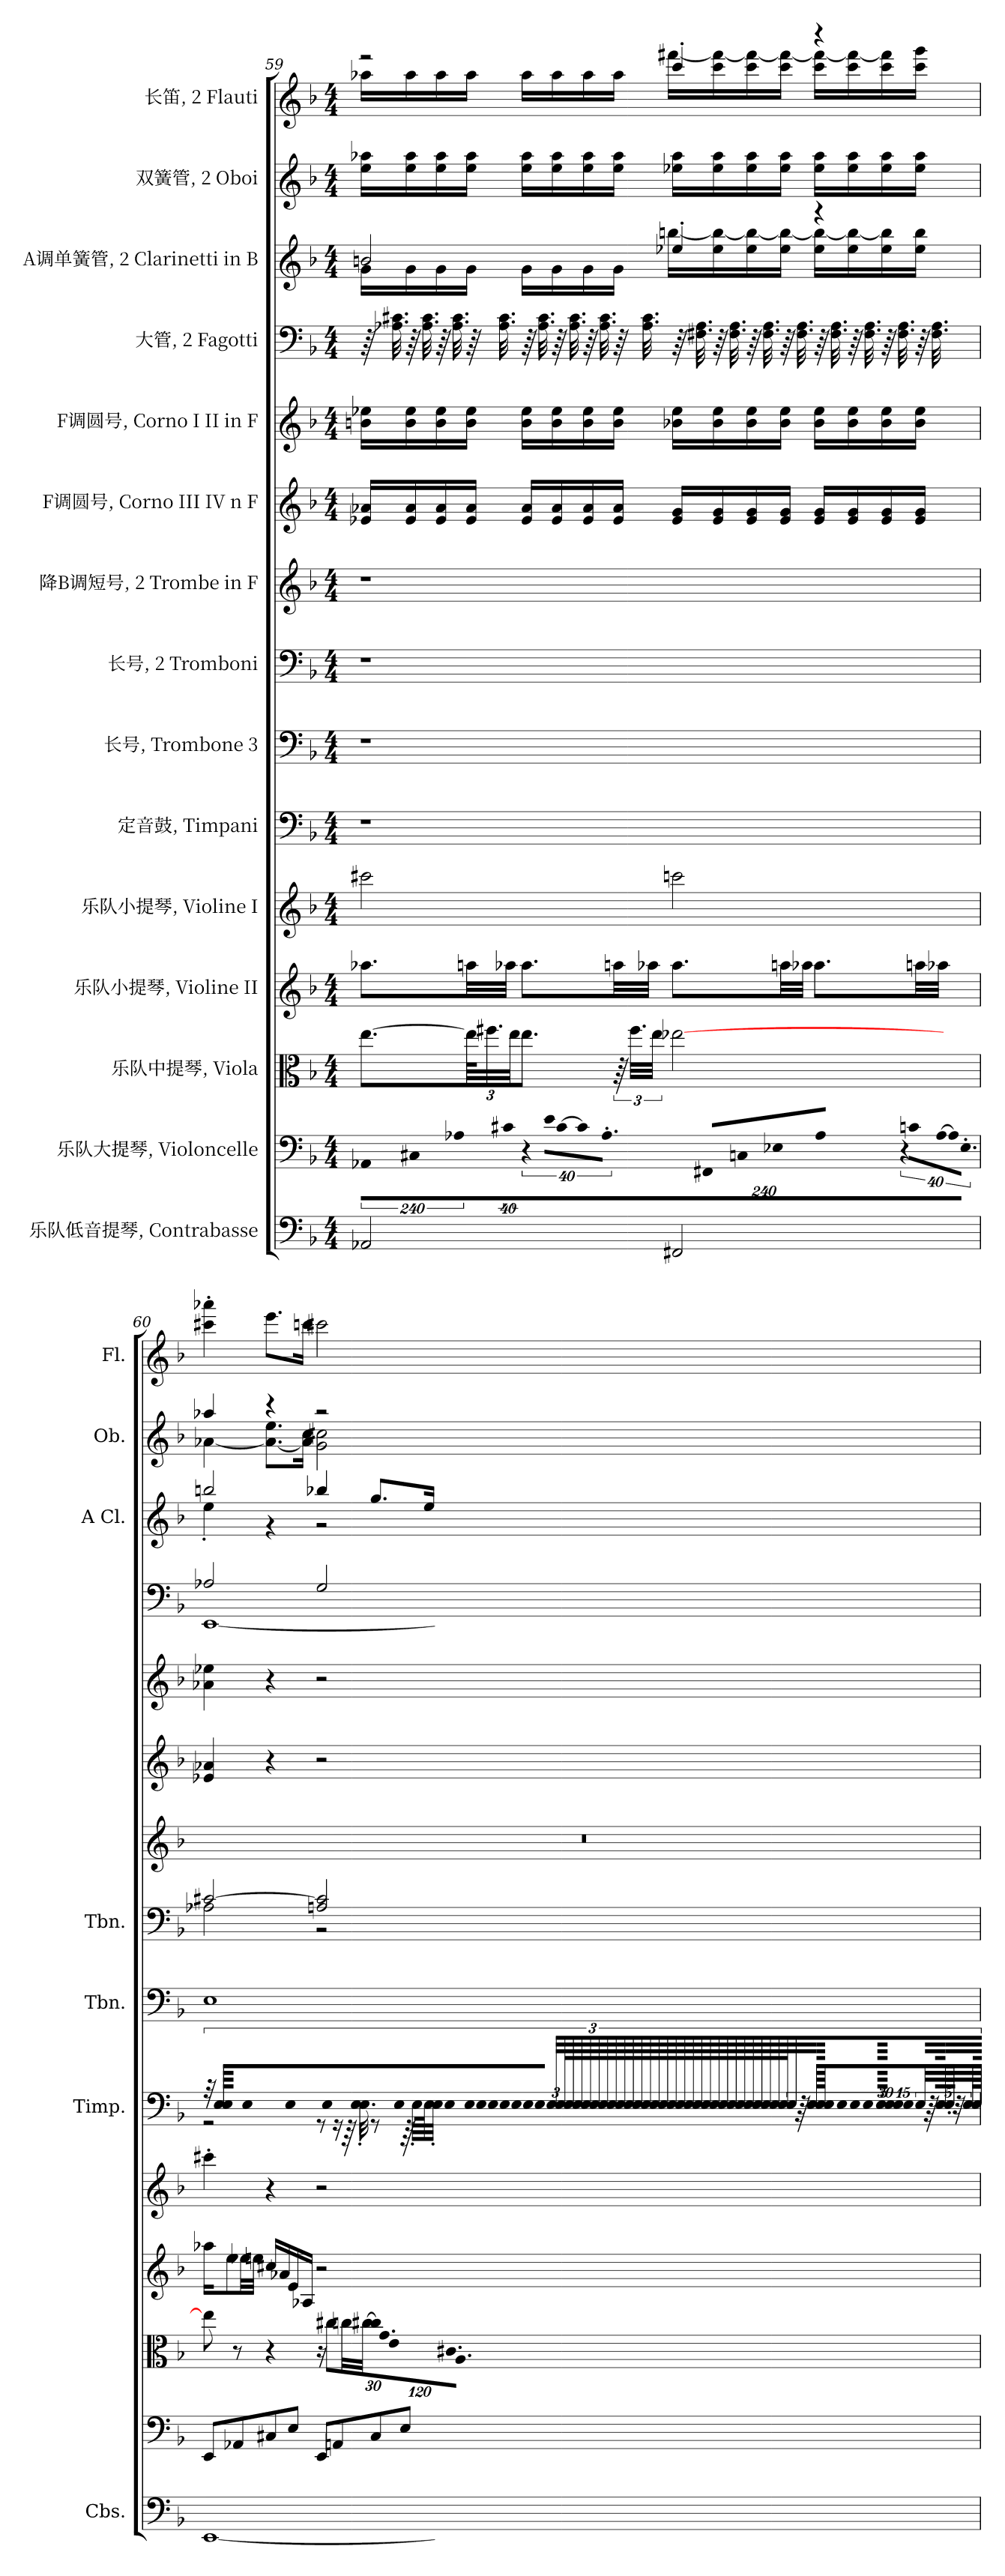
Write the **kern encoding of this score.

**kern	**kern	**kern	**kern	**kern	**kern	**kern	**kern	**kern	**kern	**kern	**kern	**kern	**kern	**kern
*part15	*part14	*part13	*part12	*part11	*part10	*part9	*part8	*part7	*part6	*part5	*part4	*part3	*part2	*part1
*staff15	*staff14	*staff13	*staff12	*staff11	*staff10	*staff9	*staff8	*staff7	*staff6	*staff5	*staff4	*staff3	*staff2	*staff1
*I"乐队低音提琴, Contrabasse	*I"乐队大提琴, Violoncelle	*I"乐队中提琴, Viola	*I"乐队小提琴, Violine II	*I"乐队小提琴, Violine I	*I"定音鼓, Timpani	*I"长号, Trombone 3	*I"长号, 2 Tromboni	*I"降B调短号, 2 Trombe in F	*I"F调圆号, Corno III IV n F	*I"F调圆号, Corno I II in F	*I"大管, 2 Fagotti	*I"A调单簧管, 2 Clarinetti in B	*I"双簧管, 2 Oboi	*I"长笛, 2 Flauti
*I'Cbs.	*	*	*	*	*I'Timp.	*I'Tbn.	*I'Tbn.	*	*	*	*	*I'A Cl.	*I'Ob.	*I'Fl.
!!LO:PB:g=z
*clefF4	*clefF4	*clefC3	*clefG2	*clefG2	*clefF4	*clefF4	*clefF4	*clefG2	*clefG2	*clefG2	*clefF4	*clefG2	*clefG2	*clefG2
*ITrd7c12	*	*	*	*	*	*	*	*ITrd1c2	*ITrd4c7	*ITrd4c7	*	*ITrd2c3	*	*
*k[b-]	*k[b-]	*k[b-]	*k[b-]	*k[b-]	*k[b-]	*k[b-]	*k[b-]	*k[b-e-a-]	*k[b-e-]	*k[b-e-]	*k[b-]	*k[f#c#]	*k[b-]	*k[b-]
*M4/4	*M4/4	*M4/4	*M4/4	*M4/4	*M4/4	*M4/4	*M4/4	*M4/4	*M4/4	*M4/4	*M4/4	*M4/4	*M4/4	*M4/4
*MM55	*MM55	*MM55	*MM55	*MM55	*MM55	*MM55	*MM55	*MM55	*MM55	*MM55	*MM55	*MM55	*MM55	*MM55
=59	=59	=59	=59	=59	=59	=59	=59	=59	=59	=59	=59	=59	=59	=59
!	!LO:N:vis=16	!	!	!	!	!	!	!	!	!	!	!	!	!
*	*	*	*	*	*	*	*	*	*	*	*	*^	*	*^
2AAA-X/	1920%137AA-X\LL	[8.ee\L	8.aa-X\L	2ccc#X\	1r	1r	1r	1r	16A-X/ 16d-X/LL	16en\ 16a-X\LL	64r	2g#X/	16e\LL	16ee\ 16aa-X\LL	2r	16aa-X\LL
.	.	.	.	.	.	.	.	.	.	.	32.A-X\ 32.c#X\	.	.	.	.	.
.	.	.	.	.	.	.	.	.	16A-/ 16d-/	16e\ 16a-\	64r	.	16e\	16ee\ 16aa-\	.	16aa-\
!	!LO:N:vis=16	!	!	!	!	!	!	!	!	!	!	!	!	!	!	!
.	1920%137C#X\	.	.	.	.	.	.	.	.	.	.	.	.	.	.	.
.	.	.	.	.	.	.	.	.	.	.	32.A-\ 32.c#\	.	.	.	.	.
.	.	.	.	.	.	.	.	.	16A-/ 16d-/	16e\ 16a-\	64r	.	16e\	16ee\ 16aa-\	.	16aa-\
.	.	.	.	.	.	.	.	.	.	.	32.A-\ 32.c#\	.	.	.	.	.
!	!LO:N:vis=16	!	!	!	!	!	!	!	!	!	!	!	!	!	!	!
.	1920%137A-X\	.	.	.	.	.	.	.	.	.	.	.	.	.	.	.
*	*	*Xbrackettup	*	*	*	*	*	*	*	*	*	*	*	*	*	*
.	.	96ee\KLL]	32aan\LL	.	.	.	.	.	16A-/ 16d-/JJ	16e\ 16a-\JJ	64r	.	16e\JJ	16ee\ 16aa-\JJ	.	16aa-\JJ
.	.	48.ff#X\	.	.	.	.	.	.	.	.	.	.	.	.	.	.
.	.	.	.	.	.	.	.	.	.	.	32.A-\ 32.c#\	.	.	.	.	.
!	!LO:N:vis=32	!	!	!	!	!	!	!	!	!	!	!	!	!	!	!
.	640%23c#X\JJk	.	.	.	.	.	.	.	.	.	.	.	.	.	.	.
.	.	.	32aa-X\JJJ	.	.	.	.	.	.	.	.	.	.	.	.	.
.	.	48ee\JJ	.	.	.	.	.	.	.	.	.	.	.	.	.	.
!	!LO:N:vis=32	!	!	!	!	!	!	!	!	!	!	!	!	!	!	!
.	640%23r	8.ee\J	8.aa-\L	.	.	.	.	.	16A-/ 16d-/LL	16e\ 16a-\LL	64r	.	16e\LL	16ee\ 16aa-\LL	.	16aa-\LL
.	.	.	.	.	.	.	.	.	.	.	32.A-\ 32.c#\	.	.	.	.	.
!	!LO:N:vis=32	!	!	!	!	!	!	!	!	!	!	!	!	!	!	!
.	640%23e\LLL	.	.	.	.	.	.	.	.	.	.	.	.	.	.	.
.	.	.	.	.	.	.	.	.	16A-/ 16d-/	16e\ 16a-\	64r	.	16e\	16ee\ 16aa-\	.	16aa-\
!	!LO:N:vis=32	!	!	!	!	!	!	!	!	!	!	!	!	!	!	!
.	[640%23c#\	.	.	.	.	.	.	.	.	.	.	.	.	.	.	.
.	.	.	.	.	.	.	.	.	.	.	32.A-\ 32.c#\	.	.	.	.	.
!	!LO:N:vis=32	!	!	!	!	!	!	!	!	!	!	!	!	!	!	!
.	640%23c#\J]	.	.	.	.	.	.	.	.	.	.	.	.	.	.	.
.	.	.	.	.	.	.	.	.	16A-/ 16d-/	16e\ 16a-\	64r	.	16e\	16ee\ 16aa-\	.	16aa-\
.	.	.	.	.	.	.	.	.	.	.	32.A-\ 32.c#\	.	.	.	.	.
!	!LO:N:vis=16.	!	!	!	!	!	!	!	!	!	!	!	!	!	!	!
.	960%103A-'\JJ	.	.	.	.	.	.	.	.	.	.	.	.	.	.	.
*	*	*brackettup	*	*	*	*	*	*	*	*	*	*	*	*	*	*
.	.	96r	32aan\LL	.	.	.	.	.	16A-/ 16d-/JJ	16e\ 16a-\JJ	64r	.	16e\JJ	16ee\ 16aa-\JJ	.	16aa-\JJ
.	.	48.ff#\LLL	.	.	.	.	.	.	.	.	.	.	.	.	.	.
.	.	.	.	.	.	.	.	.	.	.	32.A-\ 32.c#\	.	.	.	.	.
.	.	.	32aa-X\JJJ	.	.	.	.	.	.	.	.	.	.	.	.	.
.	.	48ee\JJJ	.	.	.	.	.	.	.	.	.	.	.	.	.	.
*	*	*	*	*	*	*	*	*	*	*	*	*	*	*	*MM54	*
2FFF#X/	.	[2ee-X\	8.aa-\L	2cccn\	.	.	.	.	16A-/ 16c/LL	16e-X\ 16a-\LL	64r	4ccn'/	[16gg#X\LL	16ee-X\ 16aa-\LL	4ccc'/	[16fff#X\LL
!	!LO:N:vis=16	!	!	!	!	!	!	!	!	!	!	!	!	!	!	!
.	1920%137FF#X/LL	.	.	.	.	.	.	.	.	.	.	.	.	.	.	.
.	.	.	.	.	.	.	.	.	.	.	32.F#X\ 32.A-\	.	.	.	.	.
.	.	.	.	.	.	.	.	.	16A-/ 16c/	16e-\ 16a-\	64r	.	16cc\ 16gg#\_	16ee-\ 16aa-\	.	16ccc\ 16fff#\_
!	!LO:N:vis=16	!	!	!	!	!	!	!	!	!	!	!	!	!	!	!
.	1920%137Cn/	.	.	.	.	.	.	.	.	.	.	.	.	.	.	.
.	.	.	.	.	.	.	.	.	.	.	32.F#\ 32.A-\	.	.	.	.	.
.	.	.	.	.	.	.	.	.	16A-/ 16c/	16e-\ 16a-\	64r	.	16cc\ 16gg#\_	16ee-\ 16aa-\	.	16ccc\ 16fff#\_
.	.	.	.	.	.	.	.	.	.	.	32.F#\ 32.A-\	.	.	.	.	.
!	!LO:N:vis=16	!	!	!	!	!	!	!	!	!	!	!	!	!	!	!
.	1920%137E-X/	.	.	.	.	.	.	.	.	.	.	.	.	.	.	.
.	.	.	32aan\LL	.	.	.	.	.	16A-/ 16c/JJ	16e-\ 16a-\JJ	64r	.	16cc\ 16gg#\_JJ	16ee-\ 16aa-\JJ	.	16ccc\ 16fff#\_JJ
.	.	.	.	.	.	.	.	.	.	.	32.F#\ 32.A-\	.	.	.	.	.
!	!LO:N:vis=32	!	!	!	!	!	!	!	!	!	!	!	!	!	!	!
.	640%23A-/JJk	.	.	.	.	.	.	.	.	.	.	.	.	.	.	.
.	.	.	32aa-X\JJJ	.	.	.	.	.	.	.	.	.	.	.	.	.
.	.	.	8.aa-\L	.	.	.	.	.	16A-/ 16c/LL	16e-\ 16a-\LL	64r	4r	16cc\ 16gg#\_LL	16ee-\ 16aa-\LL	4r	16ccc\ 16fff#\_LL
!	!LO:N:vis=32	!	!	!	!	!	!	!	!	!	!	!	!	!	!	!
.	640%23r	.	.	.	.	.	.	.	.	.	.	.	.	.	.	.
.	.	.	.	.	.	.	.	.	.	.	32.F#\ 32.A-\	.	.	.	.	.
!	!LO:N:vis=32	!	!	!	!	!	!	!	!	!	!	!	!	!	!	!
.	640%23cn\LLL	.	.	.	.	.	.	.	.	.	.	.	.	.	.	.
.	.	.	.	.	.	.	.	.	16A-/ 16c/	16e-\ 16a-\	64r	.	16cc\ 16gg#\_	16ee-\ 16aa-\	.	16ccc\ 16fff#\_
!	!LO:N:vis=32	!	!	!	!	!	!	!	!	!	!	!	!	!	!	!
.	[640%23A-\	.	.	.	.	.	.	.	.	.	.	.	.	.	.	.
.	.	.	.	.	.	.	.	.	.	.	32.F#\ 32.A-\	.	.	.	.	.
!	!LO:N:vis=32	!	!	!	!	!	!	!	!	!	!	!	!	!	!	!
.	640%23A-\J]	.	.	.	.	.	.	.	.	.	.	.	.	.	.	.
.	.	.	.	.	.	.	.	.	16A-/ 16c/	16e-\ 16a-\	64r	.	16cc\ 16gg#\]	16ee-\ 16aa-\	.	16ccc\ 16fff#\]
.	.	.	.	.	.	.	.	.	.	.	32.F#\ 32.A-\	.	.	.	.	.
!	!LO:N:vis=16.	!	!	!	!	!	!	!	!	!	!	!	!	!	!	!
.	960%103E-'\JJ	.	.	.	.	.	.	.	.	.	.	.	.	.	.	.
.	.	.	32aan\LL	.	.	.	.	.	16A-/ 16c/JJ	16e-\ 16a-\JJ	64r	.	16cc\ 16gg#\JJ	16ee-\ 16aa-\JJ	.	16ccc\ 16ggg\JJ
.	.	.	.	.	.	.	.	.	.	.	32.F#\ 32.A-\	.	.	.	.	.
.	.	.	32aa-X\JJJ	.	.	.	.	.	.	.	.	.	.	.	.	.
480ryy	.	480ryy	480ryy	480ryy	480ryy	480ryy	480ryy	480ryy	480ryy	480ryy	480ryy	480ryy	480ryy	480ryy	480ryy	480ryy
*	*	*	*	*	*	*	*	*	*	*	*	*	*	*	*v	*v
!!LO:PB:g=z
=60	=60	=60	=60	=60	=60	=60	=60	=60	=60	=60	=60	=60	=60	=60	=60
*	*	*	*	*	*	*	*	*	*	*	*	*	*	*	*MM46
*	*	*	*	*	*^	*	*^	*	*	*	*^	*	*	*^	*
[1EEE	8EE/L	8ee-\]	16aa-X\KL	4ccc#X'\	48r	2r	1E	[2c#X/	2A-X\	1r	4A-X/ 4d-X/	4d-X\ 4a-X\	2A-X/	[1EE	2gg#X/	4cc#'\	4aa-X/	[4a-X\	4ccc#X\' 4aaa-X\'
.	.	.	.	.	96E/LLLL	.	.	.	.	.	.	.	.	.	.	.	.	.	.
.	.	.	.	.	64E/	.	.	.	.	.	.	.	.	.	.	.	.	.	.
.	.	.	.	.	64E/	.	.	.	.	.	.	.	.	.	.	.	.	.	.
.	.	.	8ee\	.	64E/	.	.	.	.	.	.	.	.	.	.	.	.	.	.
.	.	.	.	.	64E/	.	.	.	.	.	.	.	.	.	.	.	.	.	.
.	.	.	.	.	64E/	.	.	.	.	.	.	.	.	.	.	.	.	.	.
.	.	.	.	.	64E/	.	.	.	.	.	.	.	.	.	.	.	.	.	.
.	8AA-X/	8r	.	.	64E/	.	.	.	.	.	.	.	.	.	.	.	.	.	.
.	.	.	.	.	64E/	.	.	.	.	.	.	.	.	.	.	.	.	.	.
.	.	.	.	.	64E/	.	.	.	.	.	.	.	.	.	.	.	.	.	.
.	.	.	.	.	64E/	.	.	.	.	.	.	.	.	.	.	.	.	.	.
.	.	.	32ee-X\LL	.	64E/	.	.	.	.	.	.	.	.	.	.	.	.	.	.
.	.	.	.	.	64E/	.	.	.	.	.	.	.	.	.	.	.	.	.	.
.	.	.	32een\JJJ	.	64E/	.	.	.	.	.	.	.	.	.	.	.	.	.	.
.	.	.	.	.	64E/JJJJ	.	.	.	.	.	.	.	.	.	.	.	.	.	.
*	*	*	*	*	*Xbrackettup	*	*	*	*	*	*	*	*	*	*	*	*	*	*
.	8C#X/	4r	16cc#X/LL	4r	48E/LLL	.	.	.	.	.	4r	4r	.	.	.	4r	4r	8.a-\_ 8.ee\L	8.eee\L
.	.	.	.	.	96E/L	.	.	.	.	.	.	.	.	.	.	.	.	.	.
.	.	.	.	.	64E/	.	.	.	.	.	.	.	.	.	.	.	.	.	.
.	.	.	.	.	64E/	.	.	.	.	.	.	.	.	.	.	.	.	.	.
.	.	.	16a-X/	.	64E/	.	.	.	.	.	.	.	.	.	.	.	.	.	.
.	.	.	.	.	64E/	.	.	.	.	.	.	.	.	.	.	.	.	.	.
.	.	.	.	.	64E/	.	.	.	.	.	.	.	.	.	.	.	.	.	.
.	.	.	.	.	64E/	.	.	.	.	.	.	.	.	.	.	.	.	.	.
.	8E/J	.	16e/	.	64E/	.	.	.	.	.	.	.	.	.	.	.	.	.	.
.	.	.	.	.	64E/	.	.	.	.	.	.	.	.	.	.	.	.	.	.
.	.	.	.	.	64E/	.	.	.	.	.	.	.	.	.	.	.	.	.	.
.	.	.	.	.	64E/	.	.	.	.	.	.	.	.	.	.	.	.	.	.
.	.	.	16A-X/JJ	.	64E/	.	.	.	.	.	.	.	.	.	.	.	.	16a-\] 16cc\Jk	16cccn\Jk
.	.	.	.	.	64E/	.	.	.	.	.	.	.	.	.	.	.	.	.	.
.	.	.	.	.	64E/	.	.	.	.	.	.	.	.	.	.	.	.	.	.
.	.	.	.	.	64E/	.	.	.	.	.	.	.	.	.	.	.	.	.	.
*	*	*	*	*	*	*	*	*	*	*	*	*	*	*	*	*	*	*	*MM52
.	8EE/L	16r	2r	2r	64E/	8r	.	2An/ 2c#/]	2r	.	2r	2r	2G/	.	4ggn/	2r	2r	2g\ 2cc#X\	2ccc#X\
.	.	.	.	.	64E/	.	.	.	.	.	.	.	.	.	.	.	.	.	.
.	.	.	.	.	64E/	.	.	.	.	.	.	.	.	.	.	.	.	.	.
.	.	.	.	.	64E/	.	.	.	.	.	.	.	.	.	.	.	.	.	.
.	.	8cc#X\L	.	.	64E/	.	.	.	.	.	.	.	.	.	.	.	.	.	.
.	.	.	.	.	64E/	.	.	.	.	.	.	.	.	.	.	.	.	.	.
.	.	.	.	.	64E/	.	.	.	.	.	.	.	.	.	.	.	.	.	.
.	.	.	.	.	64E/	.	.	.	.	.	.	.	.	.	.	.	.	.	.
.	8AAn/	.	.	.	64E/	16r	.	.	.	.	.	.	.	.	.	.	.	.	.
.	.	.	.	.	64E/	.	.	.	.	.	.	.	.	.	.	.	.	.	.
.	.	.	.	.	64E/	.	.	.	.	.	.	.	.	.	.	.	.	.	.
.	.	.	.	.	64E/J	.	.	.	.	.	.	.	.	.	.	.	.	.	.
*	*	*	*	*	*brackettup	*	*	*	*	*	*	*	*	*	*	*	*	*	*
.	.	32ccn\LL	.	.	40E/JJJ	64r	.	.	.	.	.	.	.	.	.	.	.	.	.
.	.	.	.	.	.	32.E'\	.	.	.	.	.	.	.	.	.	.	.	.	.
.	.	.	.	.	80r	.	.	.	.	.	.	.	.	.	.	.	.	.	.
.	.	[32cc#X\	.	.	.	.	.	.	.	.	.	.	.	.	.	.	.	.	.
.	.	.	.	.	80E/LLLL	.	.	.	.	.	.	.	.	.	.	.	.	.	.
.	.	.	.	.	80E/	.	.	.	.	.	.	.	.	.	.	.	.	.	.
*	*	*Xbrackettup	*	*	*	*	*	*	*	*	*	*	*	*	*	*	*	*	*
!	!	!LO:N:vis=256%9	!	!	!	!	!	!	!	!	!	!	!	!	!	!	!	!	!
.	8C#/	960%17cc#\K]	.	.	64E/	8r	.	.	.	.	.	.	.	.	8.ee/L	.	.	.	.
.	.	.	.	.	64E/	.	.	.	.	.	.	.	.	.	.	.	.	.	.
!	!	!LO:N:vis=32.	!	!	!	!	!	!	!	!	!	!	!	!	!	!	!	!	!
.	.	1920%103g\J	.	.	.	.	.	.	.	.	.	.	.	.	.	.	.	.	.
.	.	.	.	.	64E/	.	.	.	.	.	.	.	.	.	.	.	.	.	.
.	.	.	.	.	64E/	.	.	.	.	.	.	.	.	.	.	.	.	.	.
*	*	*	*	*	*Xbrackettup	*	*	*	*	*	*	*	*	*	*	*	*	*	*
!	!	!	!	!	!LO:N:vis=256%9	!	!	!	!	!	!	!	!	!	!	!	!	!	!
.	.	.	.	.	960%17E/	.	.	.	.	.	.	.	.	.	.	.	.	.	.
!	!	!LO:N:vis=16	!	!	!	!	!	!	!	!	!	!	!	!	!	!	!	!	!
.	.	1920%137e\	.	.	.	.	.	.	.	.	.	.	.	.	.	.	.	.	.
!	!	!	!	!	!LO:N:vis=256%9	!	!	!	!	!	!	!	!	!	!	!	!	!	!
.	.	.	.	.	960%17E/	.	.	.	.	.	.	.	.	.	.	.	.	.	.
.	.	.	.	.	1920ryy	.	.	.	.	.	.	.	.	.	.	.	.	.	.
!	!	!	!	!	!LO:N:vis=256%9	!	!	!	!	!	!	!	!	!	!	!	!	!	!
.	.	.	.	.	960%17E/	.	.	.	.	.	.	.	.	.	.	.	.	.	.
!	!	!	!	!	!LO:N:vis=256.	!	!	!	!	!	!	!	!	!	!	!	!	!	!
.	.	.	.	.	1920%17E/JK	.	.	.	.	.	.	.	.	.	.	.	.	.	.
*	*	*	*	*	*brackettup	*	*	*	*	*	*	*	*	*	*	*	*	*	*
.	8E/J	.	.	.	40E/JJJ	64r	.	.	.	.	.	.	.	.	.	.	.	.	.
.	.	.	.	.	.	32.E'\LLL	.	.	.	.	.	.	.	.	.	.	.	.	.
!	!	!LO:N:vis=32.	!	!	!	!	!	!	!	!	!	!	!	!	!	!	!	!	!
.	.	1920%103c#X\L	.	.	.	.	.	.	.	.	.	.	.	.	.	.	.	.	.
.	.	.	.	.	80r	.	.	.	.	.	.	.	.	.	.	.	.	.	.
.	.	.	.	.	80E/KLLL	.	.	.	.	.	.	.	.	.	.	.	.	.	.
.	.	.	.	.	40E'/JJJ	.	.	.	.	.	.	.	.	.	.	.	.	.	.
.	.	.	.	.	.	64E\K	.	.	.	.	.	.	.	.	16cc#/Jk	.	.	.	.
!	!	!LO:N:vis=32.	!	!	!	!	!	!	!	!	!	!	!	!	!	!	!	!	!
.	.	1920%103A\JJJ	.	.	.	.	.	.	.	.	.	.	.	.	.	.	.	.	.
.	.	.	.	.	40r	.	.	.	.	.	.	.	.	.	.	.	.	.	.
.	.	.	.	.	.	32.E'\JJJ	.	.	.	.	.	.	.	.	.	.	.	.	.
.	.	.	.	.	80E/LLLL	.	.	.	.	.	.	.	.	.	.	.	.	.	.
.	.	.	.	.	80E/JJJJ	.	.	.	.	.	.	.	.	.	.	.	.	.	.
*	*	*	*	*	*	*	*	*	*	*	*	*	*v	*v	*	*	*v	*v	*
*	*	*	*	*	*v	*v	*	*v	*v	*	*	*	*	*v	*v	*	*
=	=	=	=	=	=	=	=	=	=	=	=	=	=	=
*-	*-	*-	*-	*-	*-	*-	*-	*-	*-	*-	*-	*-	*-	*-
